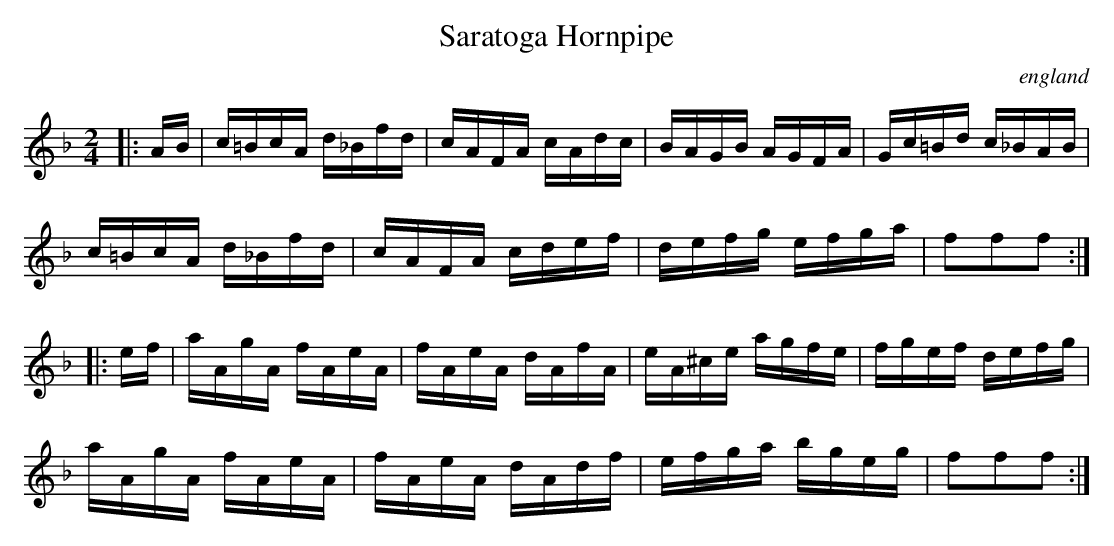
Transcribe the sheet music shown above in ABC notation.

X:1
T:Saratoga Hornpipe
O:england
M:2/4
L:1/16
K:F
|: AB | c=BcA d_Bfd | cAFA cAdc| BAGB AGFA | Gc=Bd c_BAB |
c=BcA d_Bfd | cAFA cdef | defg efga |f2f2f2 :|
|: ef | aAgA fAeA | fAeA dAfA | eA^ce agfe | fgef defg |
aAgA fAeA | fAeA dAdf | efga bgeg | f2f2f2 :|
